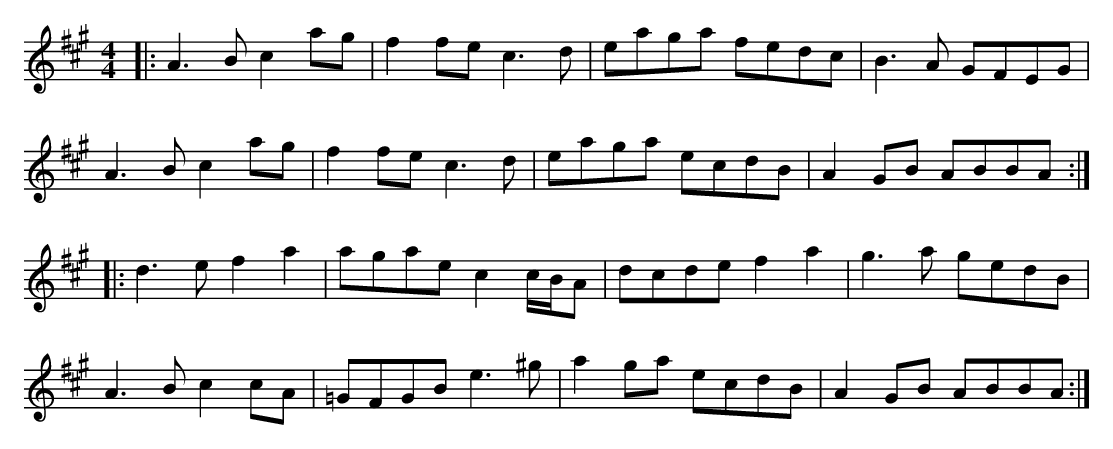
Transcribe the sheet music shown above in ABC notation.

X:1
M:4/4
K:A
|:A3B c2ag|f2fe c3d|eaga fedc|B3A GFEG|
A3B c2ag|f2fe c3d|eaga ecdB|A2GB ABBA:|
|:d3e f2a2|agae c2c/B/A|dcde f2a2|g3a gedB|
A3B c2cA|=GFGB e3^g|a2ga ecdB|A2GB ABBA:|
